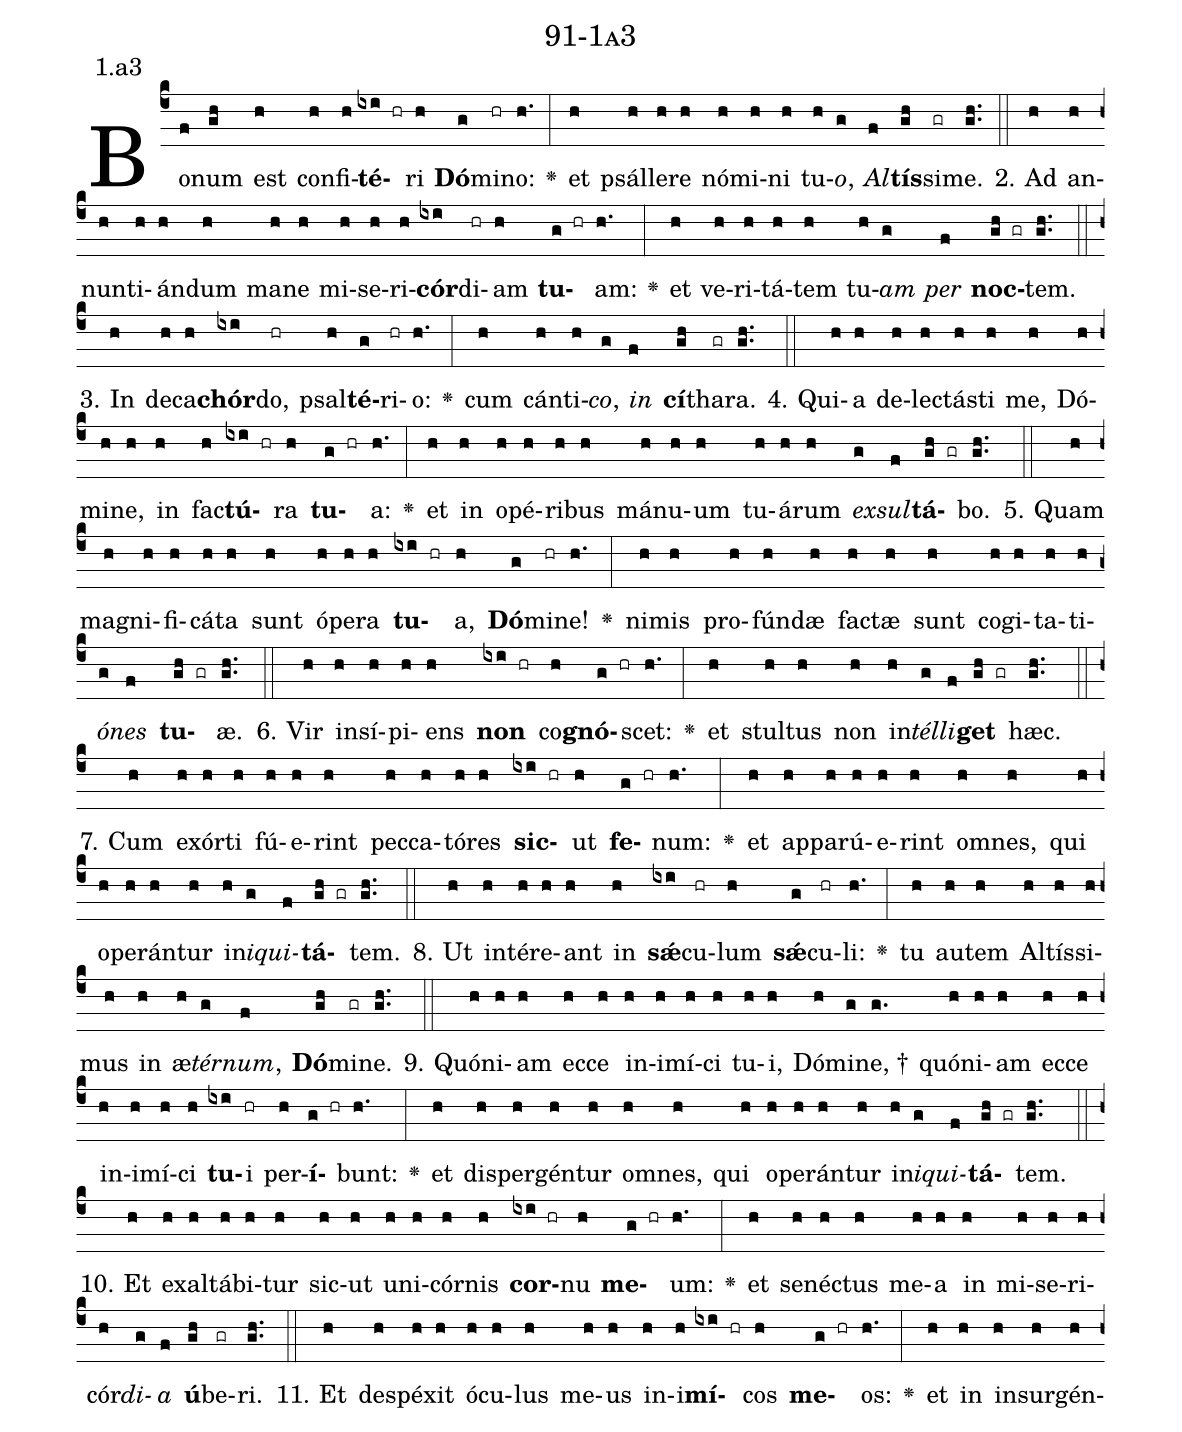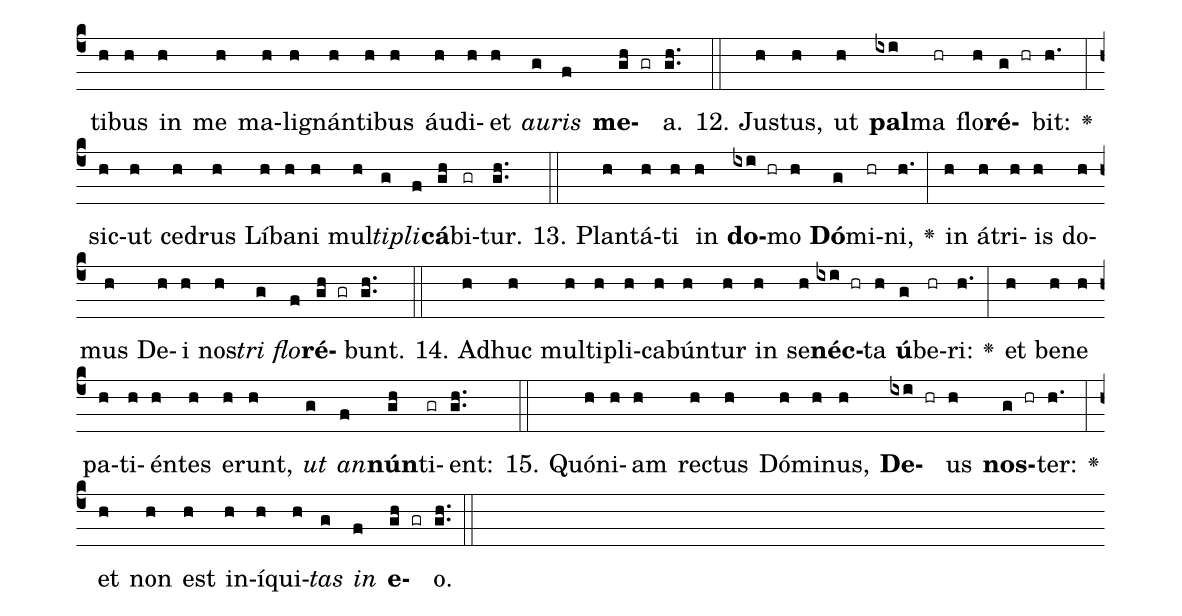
name: 91-1a3;
annotation: 1.a3;
%%
(c4)Bo(f)num(gh) est(h) con(h)fi(h)<b>té</b>(ixi hr)ri(h) <b>Dó</b>(g)mi(hr)no:(h.) <v>\greheightstar</v>(:) et(h) psál(h)le(h)re(h) nó(h)mi(h)ni(h) tu(h)<i>o</i>,(g) <i>Al</i>(f)<b>tís</b>(gh)si(gr)me.(gh..) (::)
2. Ad(h) an(h)nun(h)ti(h)án(h)dum(h) ma(h)ne(h) mi(h)se(h)ri(h)<b>cór</b>(ixi)di(hr)am(h) <b>tu</b>(g hr)am:(h.) <v>\greheightstar</v>(:) et(h) ve(h)ri(h)tá(h)tem(h) tu(h)<i>am</i>(g) <i>per</i>(f) <b>noc</b>(gh gr)tem.(gh..) (::)
3. In(h) de(h)ca(h)<b>chór</b>(ixi)do,(hr) psal(h)<b>té</b>(g)ri(hr)o:(h.) <v>\greheightstar</v>(:) cum(h) cán(h)ti(h)<i>co</i>,(g) <i>in</i>(f) <b>cí</b>(gh)tha(gr)ra.(gh..) (::)
4. Qui(h)a(h) de(h)lec(h)tás(h)ti(h) me,(h) Dó(h)mi(h)ne,(h) in(h) fac(h)<b>tú</b>(ixi hr)ra(h) <b>tu</b>(g hr)a:(h.) <v>\greheightstar</v>(:) et(h) in(h) o(h)pé(h)ri(h)bus(h) má(h)nu(h)um(h) tu(h)á(h)rum(h) <i>ex</i>(g)<i>sul</i>(f)<b>tá</b>(gh gr)bo.(gh..) (::)
5. Quam(h) ma(h)gni(h)fi(h)cá(h)ta(h) sunt(h) ó(h)pe(h)ra(h) <b>tu</b>(ixi hr)a,(h) <b>Dó</b>(g)mi(hr)ne!(h.) <v>\greheightstar</v>(:) ni(h)mis(h) pro(h)fún(h)dæ(h) fac(h)tæ(h) sunt(h) co(h)gi(h)ta(h)ti(h)<i>ó</i>(g)<i>nes</i>(f) <b>tu</b>(gh gr)æ.(gh..) (::)
6. Vir(h) in(h)sí(h)pi(h)ens(h) <b>non</b>(ixi hr) co(h)<b>gnó</b>(g hr)scet:(h.) <v>\greheightstar</v>(:) et(h) stul(h)tus(h) non(h) in(h)<i>tél</i>(g)<i>li</i>(f)<b>get</b>(gh gr) hæc.(gh..) (::)
7. Cum(h) ex(h)ór(h)ti(h) fú(h)e(h)rint(h) pec(h)ca(h)tó(h)res(h) <b>sic</b>(ixi hr)ut(h) <b>fe</b>(g hr)num:(h.) <v>\greheightstar</v>(:) et(h) ap(h)pa(h)rú(h)e(h)rint(h) om(h)nes,(h) qui(h) o(h)pe(h)rán(h)tur(h) in(h)<i>i</i>(g)<i>qui</i>(f)<b>tá</b>(gh gr)tem.(gh..) (::)
8. Ut(h) in(h)tér(h)e(h)ant(h) in(h) <b>sǽ</b>(ixi)cu(hr)lum(h) <b>sǽ</b>(g)cu(hr)li:(h.) <v>\greheightstar</v>(:) tu(h) au(h)tem(h) Al(h)tís(h)si(h)mus(h) in(h) æ(h)<i>tér</i>(g)<i>num</i>,(f) <b>Dó</b>(gh)mi(gr)ne.(gh..) (::)
9. Quón(h)i(h)am(h) ec(h)ce(h) in(h)i(h)mí(h)ci(h) tu(h)i,(h) Dó(h)mi(g)ne, †(g.) quón(h)i(h)am(h) ec(h)ce(h) in(h)i(h)mí(h)ci(h) <b>tu</b>(ixi)i(hr) per(h)<b>í</b>(g hr)bunt:(h.) <v>\greheightstar</v>(:) et(h) di(h)sper(h)gén(h)tur(h) om(h)nes,(h) qui(h) o(h)pe(h)rán(h)tur(h) in(h)<i>i</i>(g)<i>qui</i>(f)<b>tá</b>(gh gr)tem.(gh..) (::)
10. Et(h) ex(h)al(h)tá(h)bi(h)tur(h) sic(h)ut(h) u(h)ni(h)cór(h)nis(h) <b>cor</b>(ixi hr)nu(h) <b>me</b>(g hr)um:(h.) <v>\greheightstar</v>(:) et(h) se(h)néc(h)tus(h) me(h)a(h) in(h) mi(h)se(h)ri(h)cór(h)<i>di</i>(g)<i>a</i>(f) <b>ú</b>(gh)be(gr)ri.(gh..) (::)
11. Et(h) de(h)spé(h)xit(h) ó(h)cu(h)lus(h) me(h)us(h) in(h)i(h)<b>mí</b>(ixi hr)cos(h) <b>me</b>(g hr)os:(h.) <v>\greheightstar</v>(:) et(h) in(h) in(h)sur(h)gén(h)ti(h)bus(h) in(h) me(h) ma(h)li(h)gnán(h)ti(h)bus(h) áu(h)di(h)et(h) <i>au</i>(g)<i>ris</i>(f) <b>me</b>(gh gr)a.(gh..) (::)
12. Jus(h)tus,(h) ut(h) <b>pal</b>(ixi)ma(hr) flo(h)<b>ré</b>(g hr)bit:(h.) <v>\greheightstar</v>(:) sic(h)ut(h) ce(h)drus(h) Lí(h)ba(h)ni(h) mul(h)<i>ti</i>(g)<i>pli</i>(f)<b>cá</b>(gh)bi(gr)tur.(gh..) (::)
13. Plan(h)tá(h)ti(h) in(h) <b>do</b>(ixi hr)mo(h) <b>Dó</b>(g)mi(hr)ni,(h.) <v>\greheightstar</v>(:) in(h) á(h)tri(h)is(h) do(h)mus(h) De(h)i(h) nos(h)<i>tri</i>(g) <i>flo</i>(f)<b>ré</b>(gh gr)bunt.(gh..) (::)
14. Ad(h)huc(h) mul(h)ti(h)pli(h)ca(h)bún(h)tur(h) in(h) se(h)<b>néc</b>(ixi hr)ta(h) <b>ú</b>(g)be(hr)ri:(h.) <v>\greheightstar</v>(:) et(h) be(h)ne(h) pa(h)ti(h)én(h)tes(h) e(h)runt,(h) <i>ut</i>(g) <i>an</i>(f)<b>nún</b>(gh)ti(gr)ent:(gh..) (::)
15. Quón(h)i(h)am(h) rec(h)tus(h) Dó(h)mi(h)nus,(h) <b>De</b>(ixi hr)us(h) <b>nos</b>(g hr)ter:(h.) <v>\greheightstar</v>(:) et(h) non(h) est(h) in(h)í(h)qui(h)<i>tas</i>(g) <i>in</i>(f) <b>e</b>(gh gr)o.(gh..) (::)
